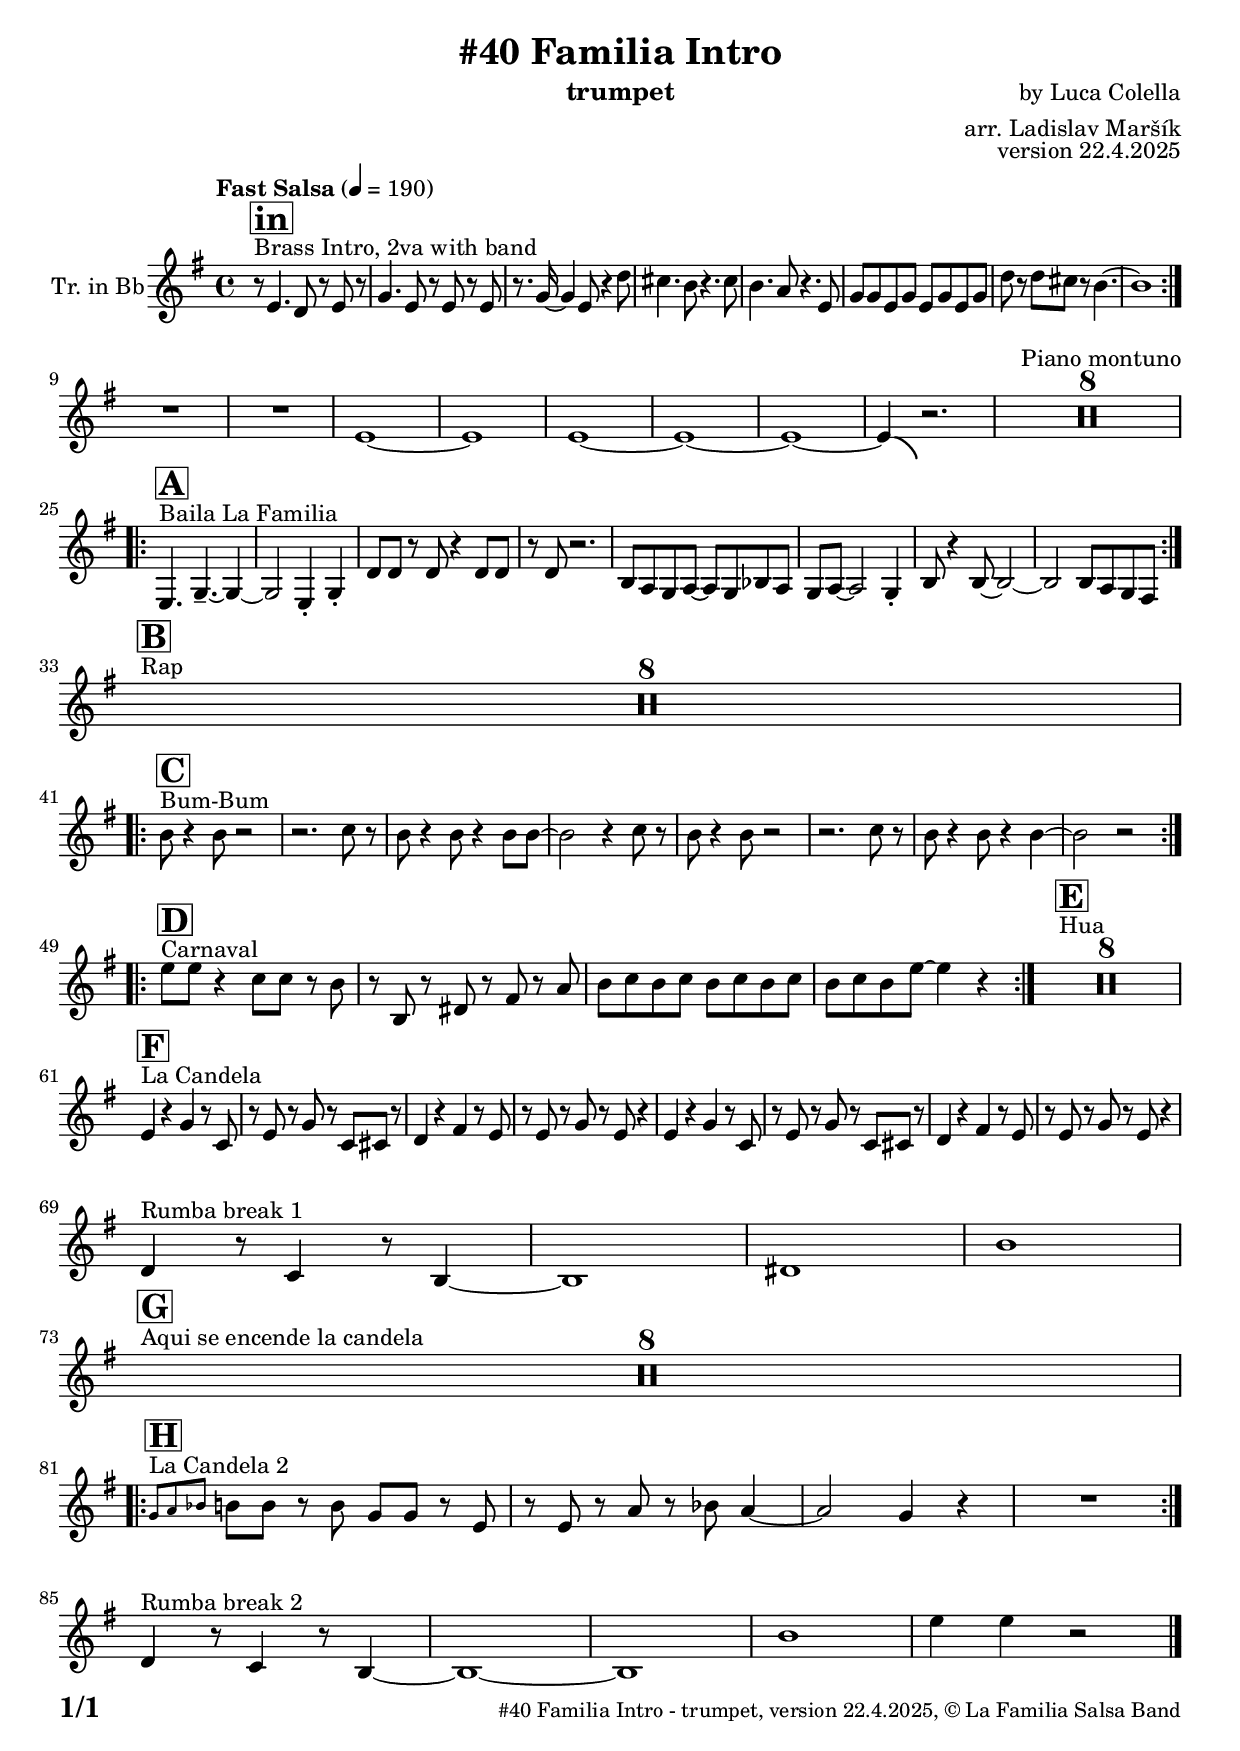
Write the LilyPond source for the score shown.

\version "2.24.4"

% Sheet revision 2022_09

\header {
  title = "#40 Familia Intro"
  instrument = "trumpet"
  composer = "by Luca Colella"
  arranger = "arr. Ladislav Maršík"
  opus = "version 22.4.2025"
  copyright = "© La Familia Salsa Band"
}

inst =
#(define-music-function
  (string)
  (string?)
  #{ <>^\markup \abs-fontsize #16 \bold \box #string #})

makePercent = #(define-music-function (note) (ly:music?)
                 (make-music 'PercentEvent 'length (ly:music-length note)))

#(define (test-stencil grob text)
   (let* ((orig (ly:grob-original grob))
          (siblings (ly:spanner-broken-into orig)) ; have we been split?
          (refp (ly:grob-system grob))
          (left-bound (ly:spanner-bound grob LEFT))
          (right-bound (ly:spanner-bound grob RIGHT))
          (elts-L (ly:grob-array->list (ly:grob-object left-bound 'elements)))
          (elts-R (ly:grob-array->list (ly:grob-object right-bound 'elements)))
          (break-alignment-L
           (filter
            (lambda (elt) (grob::has-interface elt 'break-alignment-interface))
            elts-L))
          (break-alignment-R
           (filter
            (lambda (elt) (grob::has-interface elt 'break-alignment-interface))
            elts-R))
          (break-alignment-L-ext (ly:grob-extent (car break-alignment-L) refp X))
          (break-alignment-R-ext (ly:grob-extent (car break-alignment-R) refp X))
          (num
           (markup text))
          (num
           (if (or (null? siblings)
                   (eq? grob (car siblings)))
               num
               (make-parenthesize-markup num)))
          (num (grob-interpret-markup grob num))
          (num-stil-ext-X (ly:stencil-extent num X))
          (num-stil-ext-Y (ly:stencil-extent num Y))
          (num (ly:stencil-aligned-to num X CENTER))
          (num
           (ly:stencil-translate-axis
            num
            (+ (interval-length break-alignment-L-ext)
               (* 0.5
                  (- (car break-alignment-R-ext)
                     (cdr break-alignment-L-ext))))
            X))
          (bracket-L
           (markup
            #:path
            0.1 ; line-thickness
            `((moveto 0.5 ,(* 0.5 (interval-length num-stil-ext-Y)))
              (lineto ,(* 0.5
                          (- (car break-alignment-R-ext)
                             (cdr break-alignment-L-ext)
                             (interval-length num-stil-ext-X)))
                      ,(* 0.5 (interval-length num-stil-ext-Y)))
              (closepath)
              (rlineto 0.0
                       ,(if (or (null? siblings) (eq? grob (car siblings)))
                            -1.0 0.0)))))
          (bracket-R
           (markup
            #:path
            0.1
            `((moveto ,(* 0.5
                          (- (car break-alignment-R-ext)
                             (cdr break-alignment-L-ext)
                             (interval-length num-stil-ext-X)))
                      ,(* 0.5 (interval-length num-stil-ext-Y)))
              (lineto 0.5
                      ,(* 0.5 (interval-length num-stil-ext-Y)))
              (closepath)
              (rlineto 0.0
                       ,(if (or (null? siblings) (eq? grob (last siblings)))
                            -1.0 0.0)))))
          (bracket-L (grob-interpret-markup grob bracket-L))
          (bracket-R (grob-interpret-markup grob bracket-R))
          (num (ly:stencil-combine-at-edge num X LEFT bracket-L 0.4))
          (num (ly:stencil-combine-at-edge num X RIGHT bracket-R 0.4)))
     num))

#(define-public (Measure_attached_spanner_engraver context)
   (let ((span '())
         (finished '())
         (event-start '())
         (event-stop '()))
     (make-engraver
      (listeners ((measure-counter-event engraver event)
                  (if (= START (ly:event-property event 'span-direction))
                      (set! event-start event)
                      (set! event-stop event))))
      ((process-music trans)
       (if (ly:stream-event? event-stop)
           (if (null? span)
               (ly:warning "You're trying to end a measure-attached spanner but you haven't started one.")
               (begin (set! finished span)
                 (ly:engraver-announce-end-grob trans finished event-start)
                 (set! span '())
                 (set! event-stop '()))))
       (if (ly:stream-event? event-start)
           (begin (set! span (ly:engraver-make-grob trans 'MeasureCounter event-start))
             (set! event-start '()))))
      ((stop-translation-timestep trans)
       (if (and (ly:spanner? span)
                (null? (ly:spanner-bound span LEFT))
                (moment<=? (ly:context-property context 'measurePosition) ZERO-MOMENT))
           (ly:spanner-set-bound! span LEFT
                                  (ly:context-property context 'currentCommandColumn)))
       (if (and (ly:spanner? finished)
                (moment<=? (ly:context-property context 'measurePosition) ZERO-MOMENT))
           (begin
            (if (null? (ly:spanner-bound finished RIGHT))
                (ly:spanner-set-bound! finished RIGHT
                                       (ly:context-property context 'currentCommandColumn)))
            (set! finished '())
            (set! event-start '())
            (set! event-stop '()))))
      ((finalize trans)
       (if (ly:spanner? finished)
           (begin
            (if (null? (ly:spanner-bound finished RIGHT))
                (set! (ly:spanner-bound finished RIGHT)
                      (ly:context-property context 'currentCommandColumn)))
            (set! finished '())))
       (if (ly:spanner? span)
           (begin
            (ly:warning "I think there's a dangling measure-attached spanner :-(")
            (ly:grob-suicide! span)
            (set! span '())))))))

\layout {
  \context {
    \Staff
    \consists #Measure_attached_spanner_engraver
    \override MeasureCounter.font-encoding = #'latin1
    \override MeasureCounter.font-size = 0
    \override MeasureCounter.outside-staff-padding = 2
    \override MeasureCounter.outside-staff-horizontal-padding = #0
  }
}

repeatBracket = #(define-music-function
                  (parser location N note)
                  (number? ly:music?)
                  #{
                    \override Staff.MeasureCounter.stencil =
                    #(lambda (grob) (test-stencil grob #{ #(string-append(number->string N) "x") #} ))
                    \startMeasureCount
                    \repeat volta #N { $note }
                    \stopMeasureCount
                  #}
                  )

Trumpet = \new Voice
\transpose c d \transpose d c
\relative c' {
  \set Staff.instrumentName = \markup {
    \center-align { "Tr. in Bb" }
  }
  \set Staff.midiInstrument = "trumpet"
  \set Staff.midiMaximumVolume = #1.0

  \key e \minor
  \time 4/4
  \tempo "Fast Salsa" 4 = 190
  
    s1*0 ^\markup { "Brass Intro, 2va with band" }
  \inst "in"
  
 \repeat volta 2 {
   r8 e4. d8 r e8 r |
 g4. e8 r e r e |
 r8. g16 ~ g4 e8 r4 d'8 |
cis4. b8 r4. cis8 |
b4. a8 r4. e8 |
g g e g e g e g |
d' r d cis r b4. ~ |
b1 | \break
 } 

R1 |
R1 |
e, ~ |
e |
e ~ |
e ~ | 
e ~ |
e4 \bendAfter #-4 r2. |

    s1*0 ^\markup { "Piano montuno" }
  
R1*8 \break
    s1*0 ^\markup { "Baila La Familia" }
  \inst "A"


\repeat volta 2 {
  

 
 e,4. g4. -- ~ g4 ~ |
 g2 e4 -. g -. |
 d'8 d r d r4 d 8 d |
 r d r2.  |
 b8 a g a ~ a g bes a |
 g a ~ a2 g4 -. |
 b8 r4 b8 ~ b2 ~ |
 b2 b8 a g fis | \break
 
}

    s1*0 ^\markup { "Rap" }
    \inst "B"
R1*8 \break
\repeat volta 2 {
    s1*0 ^\markup { "Bum-Bum" }
    \inst "C"
b'8 r4 b8 r2 |
r2. c8 r |
b8 r4 b8 r4 b8 b ~ |
b2 r4 c8 r  |
b8 r4 b8 r2 | 
r2. c8 r |
b8 r4 b8 r4 b4 ~ |
b2 r2 | \break
}
  s1*0 ^\markup { "Carnaval" }
    \inst "D"
\repeat volta 2 {
  e8 e r4 c8 c r b  |
  r b, r dis r fis r a |
  b c b c b c b c |
  b c b e ~ e4 r | 
}

    s1*0 ^\markup { "Hua" }
    \inst "E"
R1*8 \break

  s1*0 ^\markup { "La Candela" }
    \inst "F"
e,4 r g r8 c, | 
  r e r g r c, cis r | 
  d4 r fis4 r8 e |
  r e r g r e r4 | 
  e4 r g r8 c, | 
  r e r g r c, cis r | 
  d4 r fis4 r8 e |
  r e r g r e r4 | \break


  s1*0 ^\markup { "Rumba break 1" }


  d4 r8 c4 r8 b4 ~ |
  b1 |
  dis1 |
  b'1 | \break
  
  s1*0 ^\markup { "Aqui se encende la candela" }
    \inst "G"
  
R1*8 \break

s1*0 ^\markup { "La Candela 2" }
    \inst "H"
\repeat volta 2 {
\grace {g8 a  bes } b8 b r b g g r e |
r e r  a  r bes  a4 ~ |
a2 g4 r  |
R1 | \break
}

  s1*0 ^\markup { "Rumba break 2" }
  d4 r8 c4 r8 b4 ~ |
  b1 ~ |
  b |
  b' |
  e4 e4 r2 |


  
  \label #'lastPage
  \bar "|."
}

\score {
  \compressMMRests \new Staff \with {
    \consists "Volta_engraver"
  }
  {
    \Trumpet
  }
  \layout {
    \context {
      \Score
      \remove "Volta_engraver"
    }
  }
}

\paper {
  system-system-spacing =
  #'((basic-distance . 14)
     (minimum-distance . 10)
     (padding . 1)
     (stretchability . 60))
  between-system-padding = #2
  bottom-margin = 5\mm

  print-page-number = ##t
  print-first-page-number = ##t
  oddHeaderMarkup = \markup \fill-line { " " }
  evenHeaderMarkup = \markup \fill-line { " " }
  oddFooterMarkup = \markup {
    \fill-line {
      \bold \fontsize #2
      \concat { \fromproperty #'page:page-number-string "/" \page-ref #'lastPage "0" "?" }

      \fontsize #-1
      \concat { \fromproperty #'header:title " - " \fromproperty #'header:instrument ", " \fromproperty #'header:opus ", " \fromproperty #'header:copyright }
    }
  }
  evenFooterMarkup = \markup {
    \fill-line {
      \fontsize #-1
      \concat { \fromproperty #'header:title " - " \fromproperty #'header:instrument ", " \fromproperty #'header:opus ", " \fromproperty #'header:copyright }

      \bold \fontsize #2
      \concat { \fromproperty #'page:page-number-string "/" \page-ref #'lastPage "0" "?" }
    }
  }
}